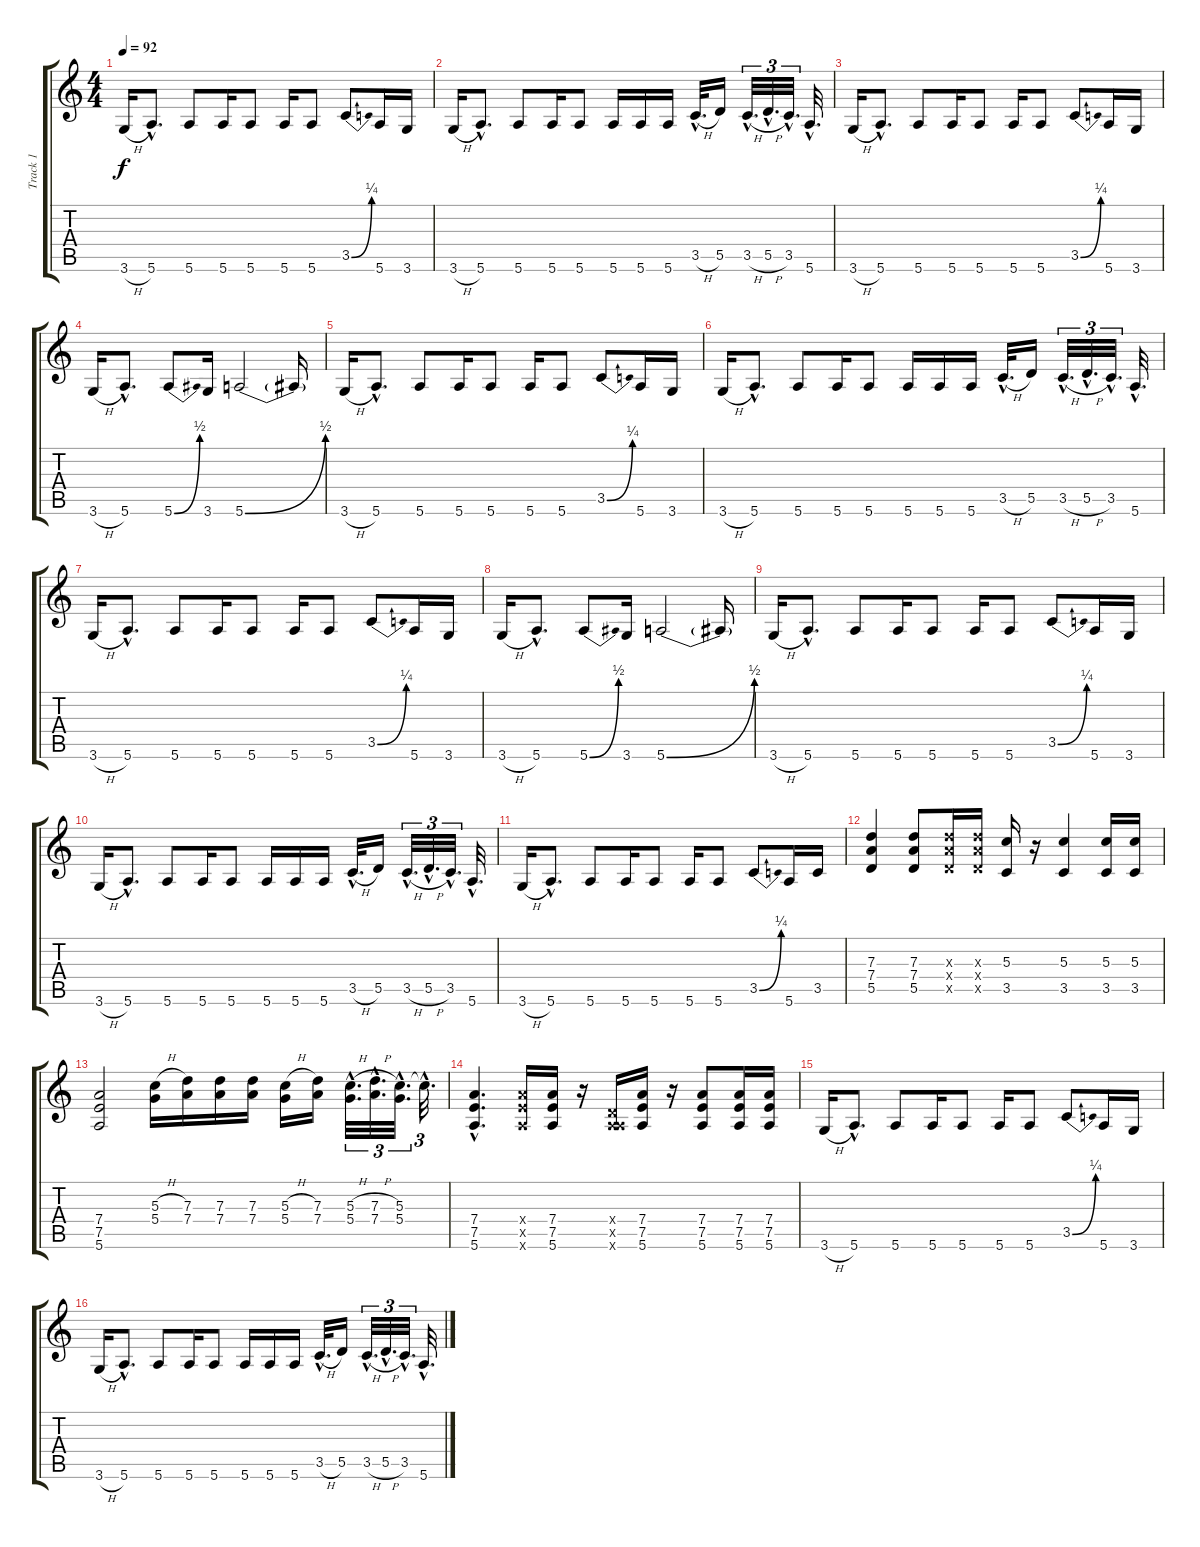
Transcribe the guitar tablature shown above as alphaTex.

\track ("Track 1" "Track 1") {instrument overdrivenguitar}
\staff {score tabs}
\tuning (E4 B3 G3 D3 A2 E2) {hide}
\ts (4 4)
\tempo 92
\clef g2
\ks c
3.6{h}.16{dy f instrument overdrivenguitar} 5.6{hac}.8{d} 5.6.8 5.6.16 5.6.8 5.6.16 5.6.8 3.5{be (bend 0 0 60 1)}.8 5.6.16 3.6.16 |
3.6{h}.16 5.6{hac}.8{d} 5.6.8 5.6.16 5.6.8 5.6.16 5.6.16 5.6.16 3.5{h hac}.32{d} 5.5.16 3.5{h hac}.32{d tu (3 2)} 5.5{h hac}.32{d tu (3 2)} 3.5{hac}.32{d tu (3 2)} 5.6{hac}.32{d} |
3.6{h}.16 5.6{hac}.8{d} 5.6.8 5.6.16 5.6.8 5.6.16 5.6.8 3.5{be (bend 0 0 60 1)}.8 5.6.16 3.6.16 |
3.6{h}.16 5.6{hac}.8{d} 5.6{be (bend 0 0 60 2)}.8 3.6.16 5.6{be (bend 0 0 60 2)}.2 5.6{t}.16 |
3.6{h}.16 5.6{hac}.8{d} 5.6.8 5.6.16 5.6.8 5.6.16 5.6.8 3.5{be (bend 0 0 60 1)}.8 5.6.16 3.6.16 |
3.6{h}.16 5.6{hac}.8{d} 5.6.8 5.6.16 5.6.8 5.6.16 5.6.16 5.6.16 3.5{h hac}.32{d} 5.5.16 3.5{h hac}.32{d tu (3 2)} 5.5{h hac}.32{d tu (3 2)} 3.5{hac}.32{d tu (3 2)} 5.6{hac}.32{d} |
3.6{h}.16 5.6{hac}.8{d} 5.6.8 5.6.16 5.6.8 5.6.16 5.6.8 3.5{be (bend 0 0 60 1)}.8 5.6.16 3.6.16 |
3.6{h}.16 5.6{hac}.8{d} 5.6{be (bend 0 0 60 2)}.8 3.6.16 5.6{be (bend 0 0 60 2)}.2 5.6{t}.16 |
3.6{h}.16 5.6{hac}.8{d} 5.6.8 5.6.16 5.6.8 5.6.16 5.6.8 3.5{be (bend 0 0 60 1)}.8 5.6.16 3.6.16 |
3.6{h}.16 5.6{hac}.8{d} 5.6.8 5.6.16 5.6.8 5.6.16 5.6.16 5.6.16 3.5{h hac}.32{d} 5.5.16 3.5{h hac}.32{d tu (3 2)} 5.5{h hac}.32{d tu (3 2)} 3.5{hac}.32{d tu (3 2)} 5.6{hac}.32{d} |
3.6{h}.16 5.6{hac}.8{d} 5.6.8 5.6.16 5.6.8 5.6.16 5.6.8 3.5{be (bend 0 0 60 1)}.8 5.6.16 3.5.16 |
(7.3 7.4 5.5).4 (7.3 7.4 5.5).8 (7.3{x} 7.4{x} 5.5{x}).16 (7.3{x} 7.4{x} 5.5{x}).16 (5.3 3.5).16 r.16 (5.3 3.5).4 (5.3 3.5).16 (5.3 3.5).16 |
(7.4 7.5 5.6).2 (5.3{h} 5.4).16 (7.3 7.4).16 (7.3 7.4).16 (7.3 7.4).16 (5.3{h} 5.4).16 (7.3 7.4).16 (5.3{h hac} 5.4{hac}).32{d tu (3 2)} (7.3{h hac} 7.4{hac}).32{d tu (3 2)} (5.3{hac} 5.4{hac}).32{d tu (3 2)} 5.3{hac t}.32{d tu (3 2)} |
(7.4{hac} 7.5{hac} 5.6{hac}).4{d} (7.4{x} 7.5{x} 5.6{x}).16 (7.4 7.5 5.6).16 r.16 (0.4{x} 0.5{x} 5.6{x}).16 (7.4 7.5 5.6).16 r.16 (7.4 7.5 5.6).8 (7.4 7.5 5.6).16 (7.4 7.5 5.6).16 |
3.6{h}.16 5.6{hac}.8{d} 5.6.8 5.6.16 5.6.8 5.6.16 5.6.8 3.5{be (bend 0 0 60 1)}.8 5.6.16 3.6.16 |
3.6{h}.16 5.6{hac}.8{d} 5.6.8 5.6.16 5.6.8 5.6.16 5.6.16 5.6.16 3.5{h hac}.32{d} 5.5.16 3.5{h hac}.32{d tu (3 2)} 5.5{h hac}.32{d tu (3 2)} 3.5{hac}.32{d tu (3 2)} 5.6{hac}.32{d}
